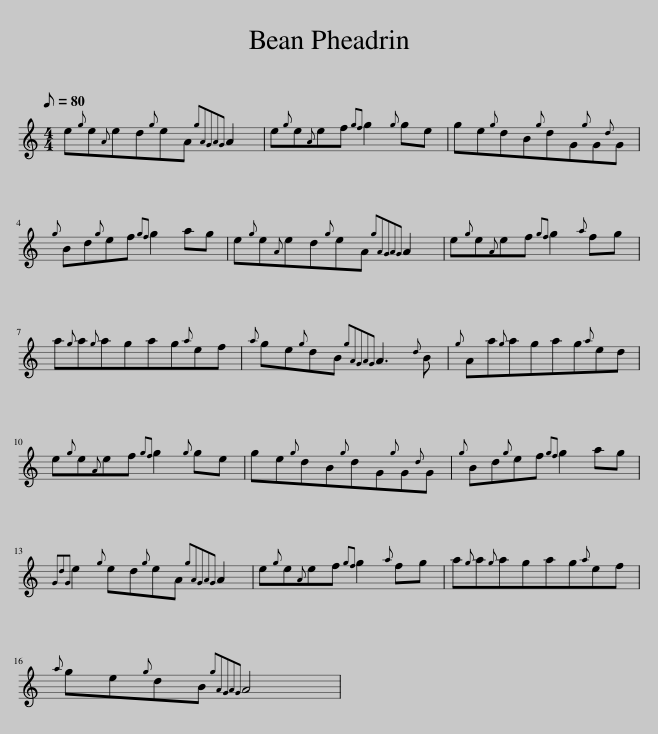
X:1
L:1/8
Q:1/8=80
M:4/4
I:linebreak $
K:C
V:1 treble
V:1
 e{g}e{A}ed{g}eA{gAGAG} A2 | e{g}e{A}ef{gf} g2{g} ge | ge{g}dB{g}dG{g}G{d}G |${g} Bd{g}ef{gf} g2 ag | e{g}e{A}ed{g}eA{gAGAG} A2 | %5
 e{g}e{A}ef{gf} g2{a} fg |$ a{g}a{g}agag{a}ef |{a} ge{g}dB{gAGAG} A3{d} B |{g} Aa{g}agag{a}ed |$ e{g}e{A}ef{gf} g2{g} ge | %10
 ge{g}dB{g}dG{g}G{d}G |{g} Bd{g}ef{gf} g2 ag |${GdG} e2{g} ed{g}eA{gAGAG} A2 | e{g}e{A}ef{gf} g2{a} fg | a{g}a{g}agag{a}ef |$ %15
{a} ge{g}dB{gAGAG} A4 | %16
